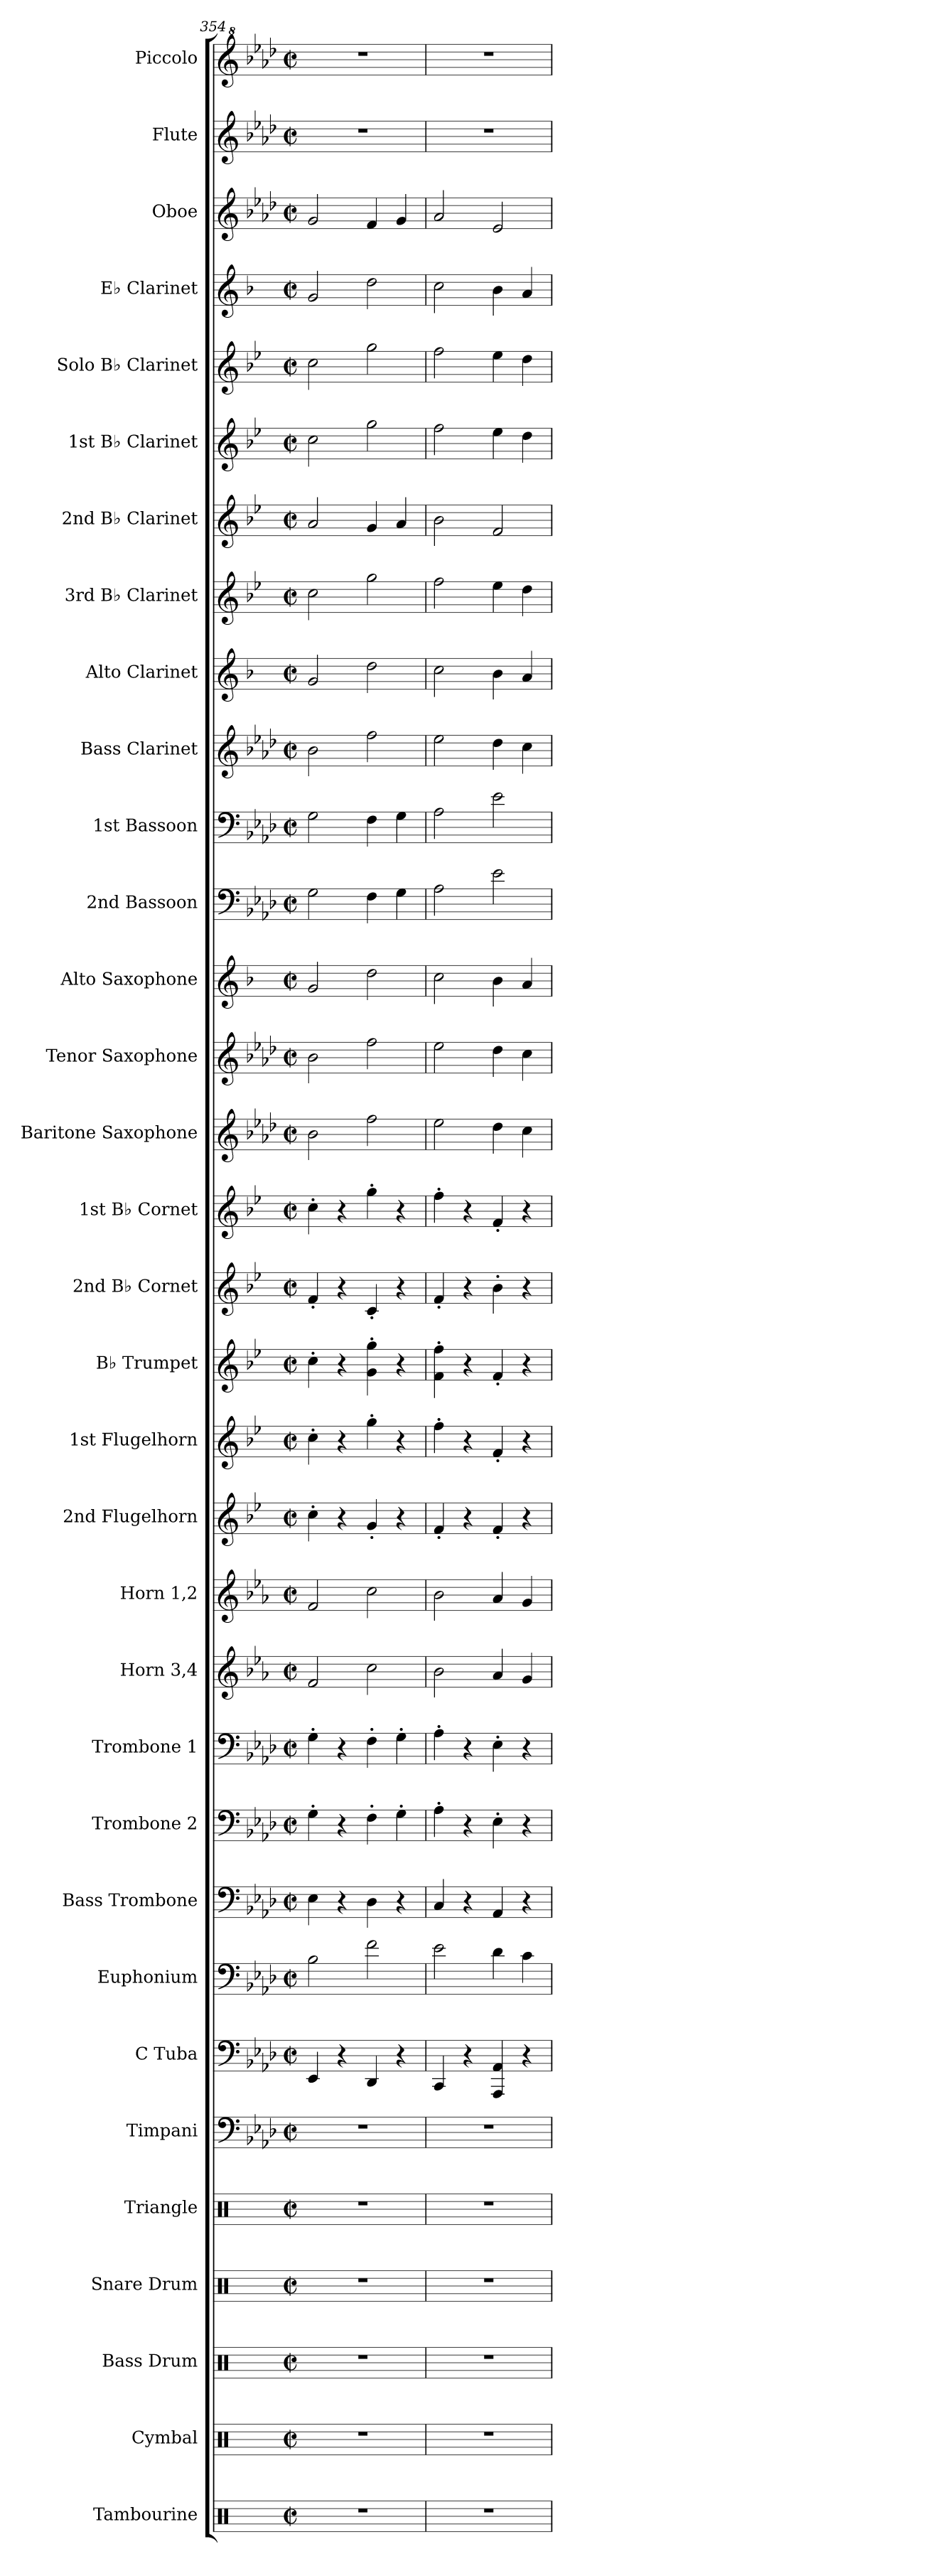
**kern	**kern	**kern	**kern	**kern	**kern	**kern	**kern	**kern	**kern	**kern	**kern	**kern	**kern	**kern	**kern	**kern	**kern	**kern	**kern	**kern	**kern	**kern	**kern	**kern	**kern	**kern	**kern	**kern	**kern	**kern	**kern	**kern
*part33	*part32	*part31	*part30	*part29	*part28	*part27	*part26	*part25	*part24	*part23	*part22	*part21	*part20	*part19	*part18	*part17	*part16	*part15	*part14	*part13	*part12	*part11	*part10	*part9	*part8	*part7	*part6	*part5	*part4	*part3	*part2	*part1
*staff33	*staff32	*staff31	*staff30	*staff29	*staff28	*staff27	*staff26	*staff25	*staff24	*staff23	*staff22	*staff21	*staff20	*staff19	*staff18	*staff17	*staff16	*staff15	*staff14	*staff13	*staff12	*staff11	*staff10	*staff9	*staff8	*staff7	*staff6	*staff5	*staff4	*staff3	*staff2	*staff1
*I"Tambourine	*I"Cymbal	*I"Bass Drum	*I"Snare Drum	*I"Triangle	*I"Timpani	*I"C Tuba	*I"Euphonium	*I"Bass Trombone	*I"Trombone 2	*I"Trombone 1	*I"Horn 3,4	*I"Horn 1,2	*I"2nd Flugelhorn	*I"1st Flugelhorn	*I"B♭ Trumpet	*I"2nd B♭ Cornet	*I"1st B♭ Cornet	*I"Baritone Saxophone	*I"Tenor Saxophone	*I"Alto Saxophone	*I"2nd Bassoon	*I"1st Bassoon	*I"Bass Clarinet	*I"Alto Clarinet	*I"3rd B♭ Clarinet	*I"2nd B♭ Clarinet	*I"1st B♭ Clarinet	*I"Solo B♭ Clarinet	*I"E♭ Clarinet	*I"Oboe	*I"Flute	*I"Piccolo
*I'Tamb.	*I'Cym.	*I'B. Dr.	*I'Sn. Dr.	*I'Trgl.	*I'Timp.	*I'C Tu.	*I'Eu.	*I'B. Trb.	*I'Trb. 2	*I'Trb. 1	*I'Hn. 3,4	*I'Hn. 1,2	*I'2nd Flghn.	*I'1st Flghn.	*I'B♭ Tpt.	*I'2nd B♭ Cnt.	*I'1st B♭ Cnt.	*I'Bar. Sax.	*I'T. Sax.	*I'A. Sax.	*I'2nd Bsn.	*I'1st Bsn.	*I'B. Cl.	*I'A. Cl.	*I'3rd B♭ Cl.	*I'2nd B♭ Cl.	*I'1st B♭ Cl.	*I'Solo B♭ Cl.	*I'E♭ Cl.	*I'Ob.	*I'Fl.	*I'Picc.
*clefX	*clefX	*clefX	*clefX	*clefX	*clefF4	*clefF4	*clefF4	*clefF4	*clefF4	*clefF4	*clefG2	*clefG2	*clefG2	*clefG2	*clefG2	*clefG2	*clefG2	*clefG2	*clefG2	*clefG2	*clefF4	*clefF4	*clefG2	*clefG2	*clefG2	*clefG2	*clefG2	*clefG2	*clefG2	*clefG2	*clefG2	*clefG^2
*	*	*	*	*	*	*	*	*	*	*	*ITrd4c7	*ITrd4c7	*ITrd1c2	*ITrd1c2	*ITrd1c2	*ITrd1c2	*ITrd1c2	*ITrd12c21	*ITrd8c14	*ITrd5c9	*	*	*ITrd8c14	*ITrd5c9	*ITrd1c2	*ITrd1c2	*ITrd1c2	*ITrd1c2	*ITrd-2c-3	*	*	*ITrd-7c-12
*k[]	*k[]	*k[]	*k[]	*k[]	*k[b-e-a-d-]	*k[b-e-a-d-]	*k[b-e-a-d-]	*k[b-e-a-d-]	*k[b-e-a-d-]	*k[b-e-a-d-]	*k[b-e-a-d-]	*k[b-e-a-d-]	*k[b-e-a-d-]	*k[b-e-a-d-]	*k[b-e-a-d-]	*k[b-e-a-d-]	*k[b-e-a-d-]	*k[b-e-a-d-]	*k[b-e-a-d-]	*k[b-e-a-d-]	*k[b-e-a-d-]	*k[b-e-a-d-]	*k[b-e-a-d-]	*k[b-e-a-d-]	*k[b-e-a-d-]	*k[b-e-a-d-]	*k[b-e-a-d-]	*k[b-e-a-d-]	*k[b-e-a-d-]	*k[b-e-a-d-]	*k[b-e-a-d-]	*k[b-e-a-d-]
*C:	*C:	*C:	*C:	*C:	*A-:	*A-:	*A-:	*A-:	*A-:	*A-:	*A-:	*A-:	*A-:	*A-:	*A-:	*A-:	*A-:	*A-:	*A-:	*A-:	*A-:	*A-:	*A-:	*A-:	*A-:	*A-:	*A-:	*A-:	*A-:	*A-:	*A-:	*A-:
*M2/2	*M2/2	*M2/2	*M2/2	*M2/2	*M2/2	*M2/2	*M2/2	*M2/2	*M2/2	*M2/2	*M2/2	*M2/2	*M2/2	*M2/2	*M2/2	*M2/2	*M2/2	*M2/2	*M2/2	*M2/2	*M2/2	*M2/2	*M2/2	*M2/2	*M2/2	*M2/2	*M2/2	*M2/2	*M2/2	*M2/2	*M2/2	*M2/2
*met(c|)	*met(c|)	*met(c|)	*met(c|)	*met(c|)	*met(c|)	*met(c|)	*met(c|)	*met(c|)	*met(c|)	*met(c|)	*met(c|)	*met(c|)	*met(c|)	*met(c|)	*met(c|)	*met(c|)	*met(c|)	*met(c|)	*met(c|)	*met(c|)	*met(c|)	*met(c|)	*met(c|)	*met(c|)	*met(c|)	*met(c|)	*met(c|)	*met(c|)	*met(c|)	*met(c|)	*met(c|)	*met(c|)
=354	=354	=354	=354	=354	=354	=354	=354	=354	=354	=354	=354	=354	=354	=354	=354	=354	=354	=354	=354	=354	=354	=354	=354	=354	=354	=354	=354	=354	=354	=354	=354	=354
1r	1r	1r	1r	1r	1r	4EE-/	2B-\	4E-\	4G'\	4G'\	2B-/	2B-/	4b-'\	4b-'\	4b-'\	4e-'/	4b-'\	2B-\	2B-\	2B-/	2G\	2G\	2B-\	2B-/	2b-\	2g/	2b-\	2b-\	2b-/	2g/	1r	1r
.	.	.	.	.	.	4r	.	4r	4r	4r	.	.	4r	4r	4r	4r	4r	.	.	.	.	.	.	.	.	.	.	.	.	.	.	.
.	.	.	.	.	.	4DD-/	2f\	4D-\	4F'\	4F'\	2f\	2f\	4f'/	4ff'\	4f\' 4ff\'	4B-'/	4ff'\	2f\	2f\	2f\	4F\	4F\	2f\	2f\	2ff\	4f/	2ff\	2ff\	2ff\	4f/	.	.
.	.	.	.	.	.	4r	.	4r	4G'\	4G'\	.	.	4r	4r	4r	4r	4r	.	.	.	4G\	4G\	.	.	.	4g/	.	.	.	4g/	.	.
=355	=355	=355	=355	=355	=355	=355	=355	=355	=355	=355	=355	=355	=355	=355	=355	=355	=355	=355	=355	=355	=355	=355	=355	=355	=355	=355	=355	=355	=355	=355	=355	=355
1r	1r	1r	1r	1r	1r	4CC/	2e-\	4C/	4A-'\	4A-'\	2e-\	2e-\	4e-'/	4ee-'\	4e-\' 4ee-\'	4e-'/	4ee-'\	2e-\	2e-\	2e-\	2A-\	2A-\	2e-\	2e-\	2ee-\	2a-\	2ee-\	2ee-\	2ee-\	2a-/	1r	1r
.	.	.	.	.	.	4r	.	4r	4r	4r	.	.	4r	4r	4r	4r	4r	.	.	.	.	.	.	.	.	.	.	.	.	.	.	.
.	.	.	.	.	.	4AAA-/ 4AA-/	4d-\	4AA-/	4E-'\	4E-'\	4d-/	4d-/	4e-'/	4e-'/	4e-'/	4a-'\	4e-'/	4d-\	4d-\	4d-\	2e-\	2e-\	4d-\	4d-\	4dd-\	2e-/	4dd-\	4dd-\	4dd-\	2e-/	.	.
.	.	.	.	.	.	4r	4c\	4r	4r	4r	4c/	4c/	4r	4r	4r	4r	4r	4c\	4c\	4c/	.	.	4c\	4c/	4cc\	.	4cc\	4cc\	4cc/	.	.	.
=	=	=	=	=	=	=	=	=	=	=	=	=	=	=	=	=	=	=	=	=	=	=	=	=	=	=	=	=	=	=	=	=
*-	*-	*-	*-	*-	*-	*-	*-	*-	*-	*-	*-	*-	*-	*-	*-	*-	*-	*-	*-	*-	*-	*-	*-	*-	*-	*-	*-	*-	*-	*-	*-	*-
